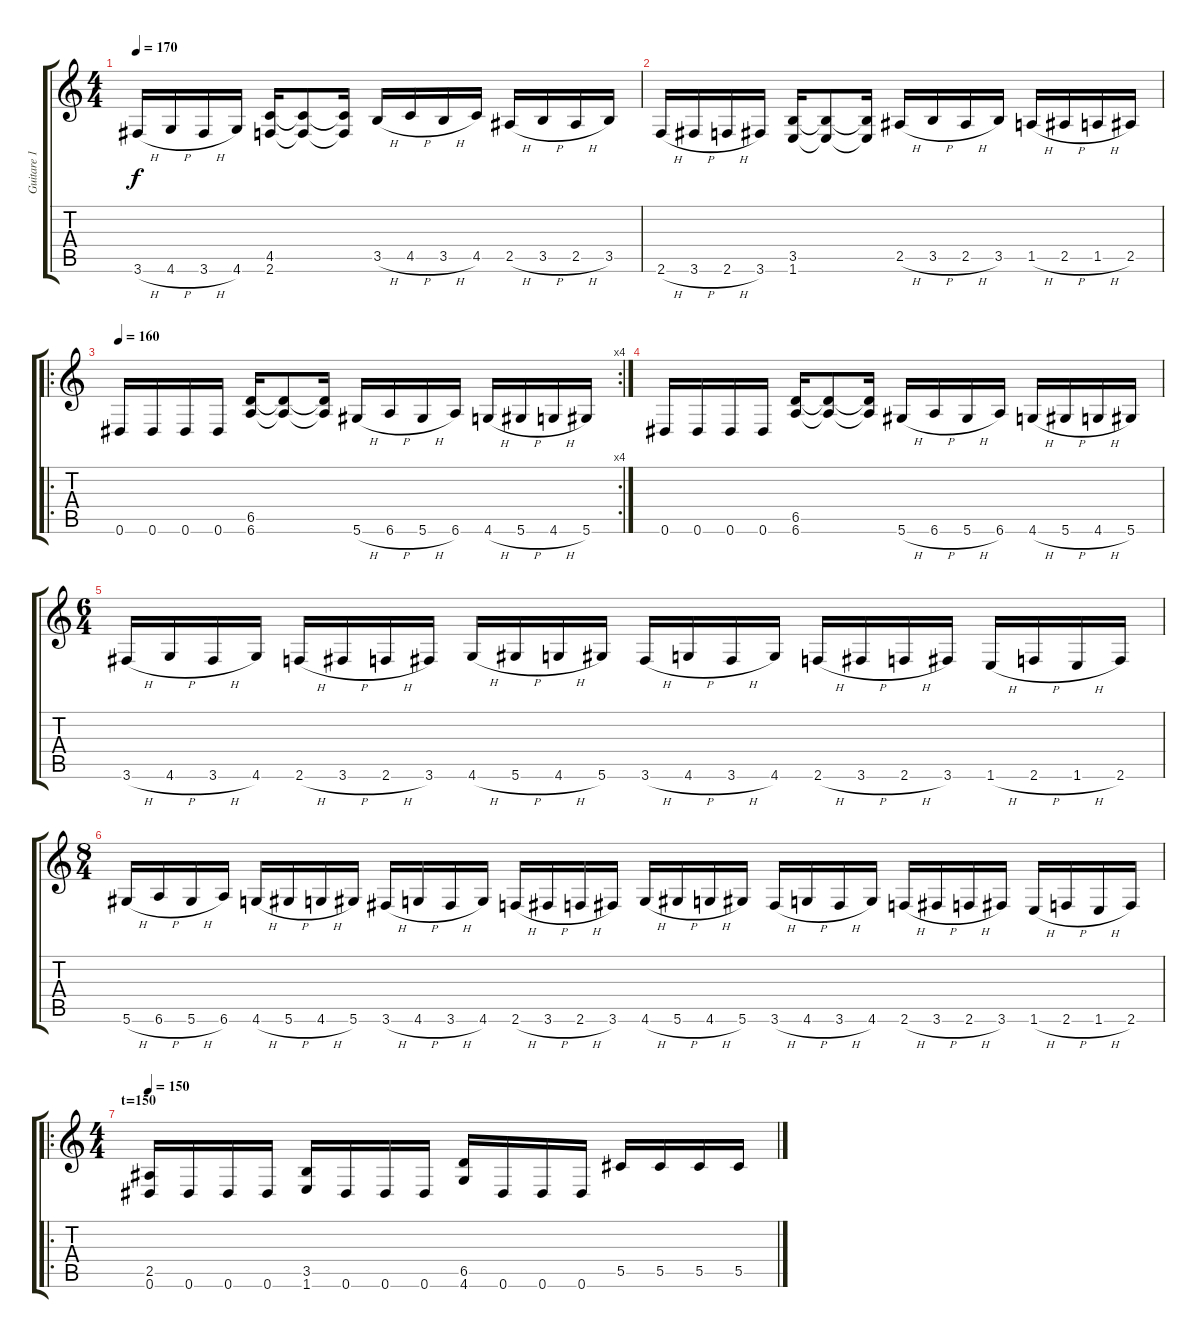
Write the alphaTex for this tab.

\track ("Guitare 1" "Guitare 1") {instrument distortionguitar}
\staff {score tabs}
\tuning (Eb4 Bb3 Gb3 Db3 Ab2 Eb2) {hide}
\ts (4 4)
\tempo 170
\clef g2
\ks c
3.6{h}.16{dy f} 4.6{h}.16 3.6{h}.16 4.6.16 (4.5 2.6).16 (4.5{t} 2.6{t}).8 (4.5{t} 2.6{t}).16 3.5{h}.16 4.5{h}.16 3.5{h}.16 4.5.16 2.5{h}.16 3.5{h}.16 2.5{h}.16 3.5.16 |
2.6{h}.16 3.6{h}.16 2.6{h}.16 3.6.16 (3.5 1.6).16 (3.5{t} 1.6{t}).8 (3.5{t} 1.6{t}).16 2.5{h}.16 3.5{h}.16 2.5{h}.16 3.5.16 1.5{h}.16 2.5{h}.16 1.5{h}.16 2.5.16 |
\ro
\rc 4
\tempo 160
0.6.16 0.6.16 0.6.16 0.6.16 (6.5 6.6).16 (6.5{t} 6.6{t}).8 (6.5{t} 6.6{t}).16 5.6{h}.16 6.6{h}.16 5.6{h}.16 6.6.16 4.6{h}.16 5.6{h}.16 4.6{h}.16 5.6.16 |
0.6.16 0.6.16 0.6.16 0.6.16 (6.5 6.6).16 (6.5{t} 6.6{t}).8 (6.5{t} 6.6{t}).16 5.6{h}.16 6.6{h}.16 5.6{h}.16 6.6.16 4.6{h}.16 5.6{h}.16 4.6{h}.16 5.6.16 |
\ts (6 4)
3.6{h}.16 4.6{h}.16 3.6{h}.16 4.6.16 2.6{h}.16 3.6{h}.16 2.6{h}.16 3.6.16 4.6{h}.16 5.6{h}.16 4.6{h}.16 5.6.16 3.6{h}.16 4.6{h}.16 3.6{h}.16 4.6.16 2.6{h}.16 3.6{h}.16 2.6{h}.16 3.6.16 1.6{h}.16 2.6{h}.16 1.6{h}.16 2.6.16 |
\ts (8 4)
5.6{h}.16 6.6{h}.16 5.6{h}.16 6.6.16 4.6{h}.16 5.6{h}.16 4.6{h}.16 5.6.16 3.6{h}.16 4.6{h}.16 3.6{h}.16 4.6.16 2.6{h}.16 3.6{h}.16 2.6{h}.16 3.6.16 4.6{h}.16 5.6{h}.16 4.6{h}.16 5.6.16 3.6{h}.16 4.6{h}.16 3.6{h}.16 4.6.16 2.6{h}.16 3.6{h}.16 2.6{h}.16 3.6.16 1.6{h}.16 2.6{h}.16 1.6{h}.16 2.6.16 |
\ro
\ts (4 4)
\section ("" "t=150")
\tempo 150
(2.5 0.6).16 0.6.16 0.6.16 0.6.16 (3.5 1.6).16 0.6.16 0.6.16 0.6.16 (6.5 4.6).16 0.6.16 0.6.16 0.6.16 5.5.16 5.5.16 5.5.16 5.5.16
